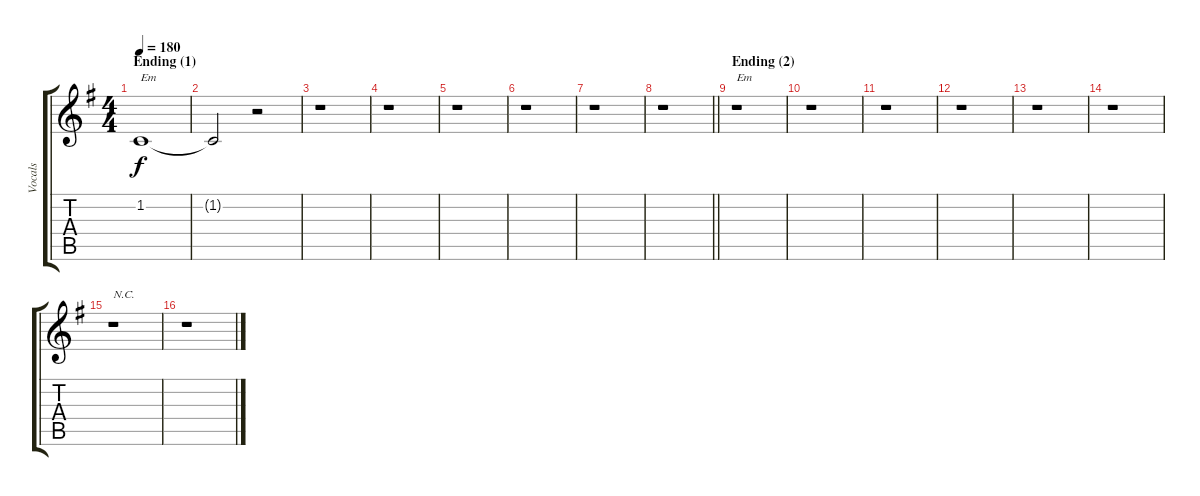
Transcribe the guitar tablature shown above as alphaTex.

\track ("Vocals" "Vocals") {instrument sopranosax}
\staff {score tabs}
\tuning (E4 B3 G3 D3 A2 E2) {hide}
\ts (4 4)
\section ("" "Ending (1)")
\tempo 180
\clef g2
\ks g
1.2{t}.1{txt "Em" dy f} |
1.2{t}.2 r.2 |
r.1 |
r.1 |
r.1 |
r.1 |
r.1 |
\barLineRight lightlight
r.1 |
\section ("" "Ending (2)")
r.1{txt "Em"} |
r.1 |
r.1 |
r.1 |
r.1 |
r.1 |
r.1{txt "N.C."} |
r.1
